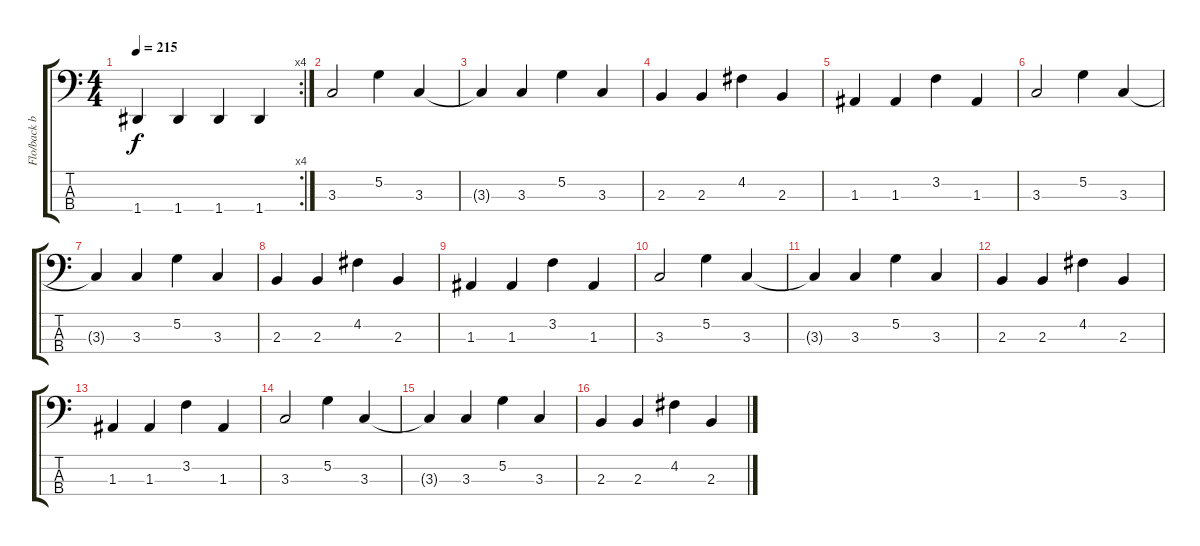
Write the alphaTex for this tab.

\track ("Flo/back bass" "Flo/back b") {instrument electricbassfinger}
\staff {score tabs}
\tuning (G2 D2 A1 D1) {hide}
\rc 4
\ts (4 4)
\tempo 215
\clef f4
\ks c
1.4.4{dy f} 1.4.4 1.4.4 1.4.4 |
3.3.2 5.2.4 3.3.4 |
3.3{t}.4 3.3.4 5.2.4 3.3.4 |
2.3.4 2.3.4 4.2.4 2.3.4 |
1.3.4 1.3.4 3.2.4 1.3.4 |
3.3.2 5.2.4 3.3.4 |
3.3{t}.4 3.3.4 5.2.4 3.3.4 |
2.3.4 2.3.4 4.2.4 2.3.4 |
1.3.4 1.3.4 3.2.4 1.3.4 |
3.3.2 5.2.4 3.3.4 |
3.3{t}.4 3.3.4 5.2.4 3.3.4 |
2.3.4 2.3.4 4.2.4 2.3.4 |
1.3.4 1.3.4 3.2.4 1.3.4 |
3.3.2 5.2.4 3.3.4 |
3.3{t}.4 3.3.4 5.2.4 3.3.4 |
2.3.4 2.3.4 4.2.4 2.3.4
